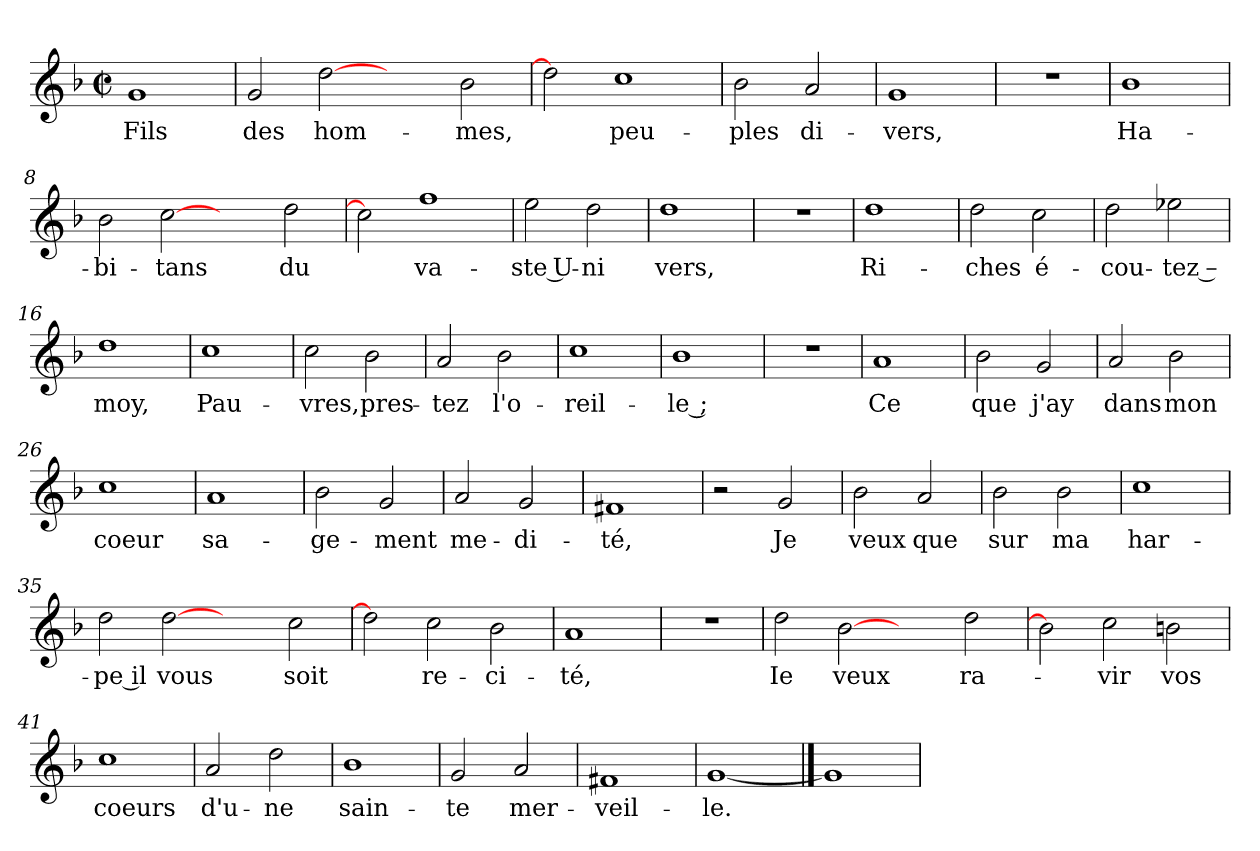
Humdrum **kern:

**kern	**text
*part1	*part1
*staff1	*staff1
*clefG2	*
*k[b-]	*
*F:	*
*M2/2	*
*met(c|)	*
=1	=1
1g	Fils
=2	=2
2g/	des
[2dd	hom-
2ryy	.
2b-\	-mes,
=3	=3
2dd]	.
1cc	peu-
=4	=4
2b-\	-ples
2a/	di-
=5	=5
1g	-vers,
=6	=6
1r	.
=7	=7
1b-	Ha-
!!LO:LB:g=z
=8	=8
2b-\	-bi-
[2cc	-tans
2ryy	.
2dd\	du
=9	=9
2cc]	.
1ff	va-
=10	=10
2ee\	ste U-
2dd\	-ni
=11	=11
1dd	vers,
=12	=12
1r	.
=13	=13
1dd	Ri-
=14	=14
2dd\	-ches
2cc\	é-
!!LO:LB:g=z
=15	=15
2dd\	-cou-
2ee-X\	-tez –
=16	=16
1dd	moy,
=17	=17
1cc	Pau-
=18	=18
2cc\	-vres,
2b-\	pres-
=19	=19
2a/	-tez
2b-\	l'o-
=20	=20
1cc	-reil-
=21	=21
1b-	-le ;
=22	=22
1r	.
!!LO:LB:g=z
=23	=23
1a	Ce
=24	=24
2b-\	que
2g/	j'ay
=25	=25
2a/	dans
2b-\	mon
=26	=26
1cc	coeur
=27	=27
1a	sa-
=28	=28
2b-\	-ge-
2g/	-ment
=29	=29
2a/	me-
2g/	-di-
=30	=30
1f#X	-té,
!!LO:LB:g=z
=31	=31
2r	.
2g/	Je
=32	=32
2b-\	veux
2a/	que
=33	=33
2b-\	sur
2b-\	ma
=34	=34
1cc	har-
=35	=35
2dd\	-pe il
[2dd	vous
2ryy	.
2cc\	soit
=36	=36
2dd]	.
2cc\	re-
2b-\	-ci-
=37	=37
1a	-té,
!!LO:LB:g=z
=38	=38
1r	.
=39	=39
2dd\	Ie
[2b-	veux
2ryy	.
2dd\	ra-
=40	=40
2b-]	.
2cc\	-vir
2bn\	vos
=41	=41
1cc	coeurs
=42	=42
2a/	d'u-
2dd\	-ne
=43	=43
1b-	sain-
=44	=44
2g/	-te
2a/	mer-
!!LO:LB:g=z
=45	=45
1f#X	-veil-
=46	=46
[1g	-le.
==47	==47
1g]	.
=	=
*-	*-
